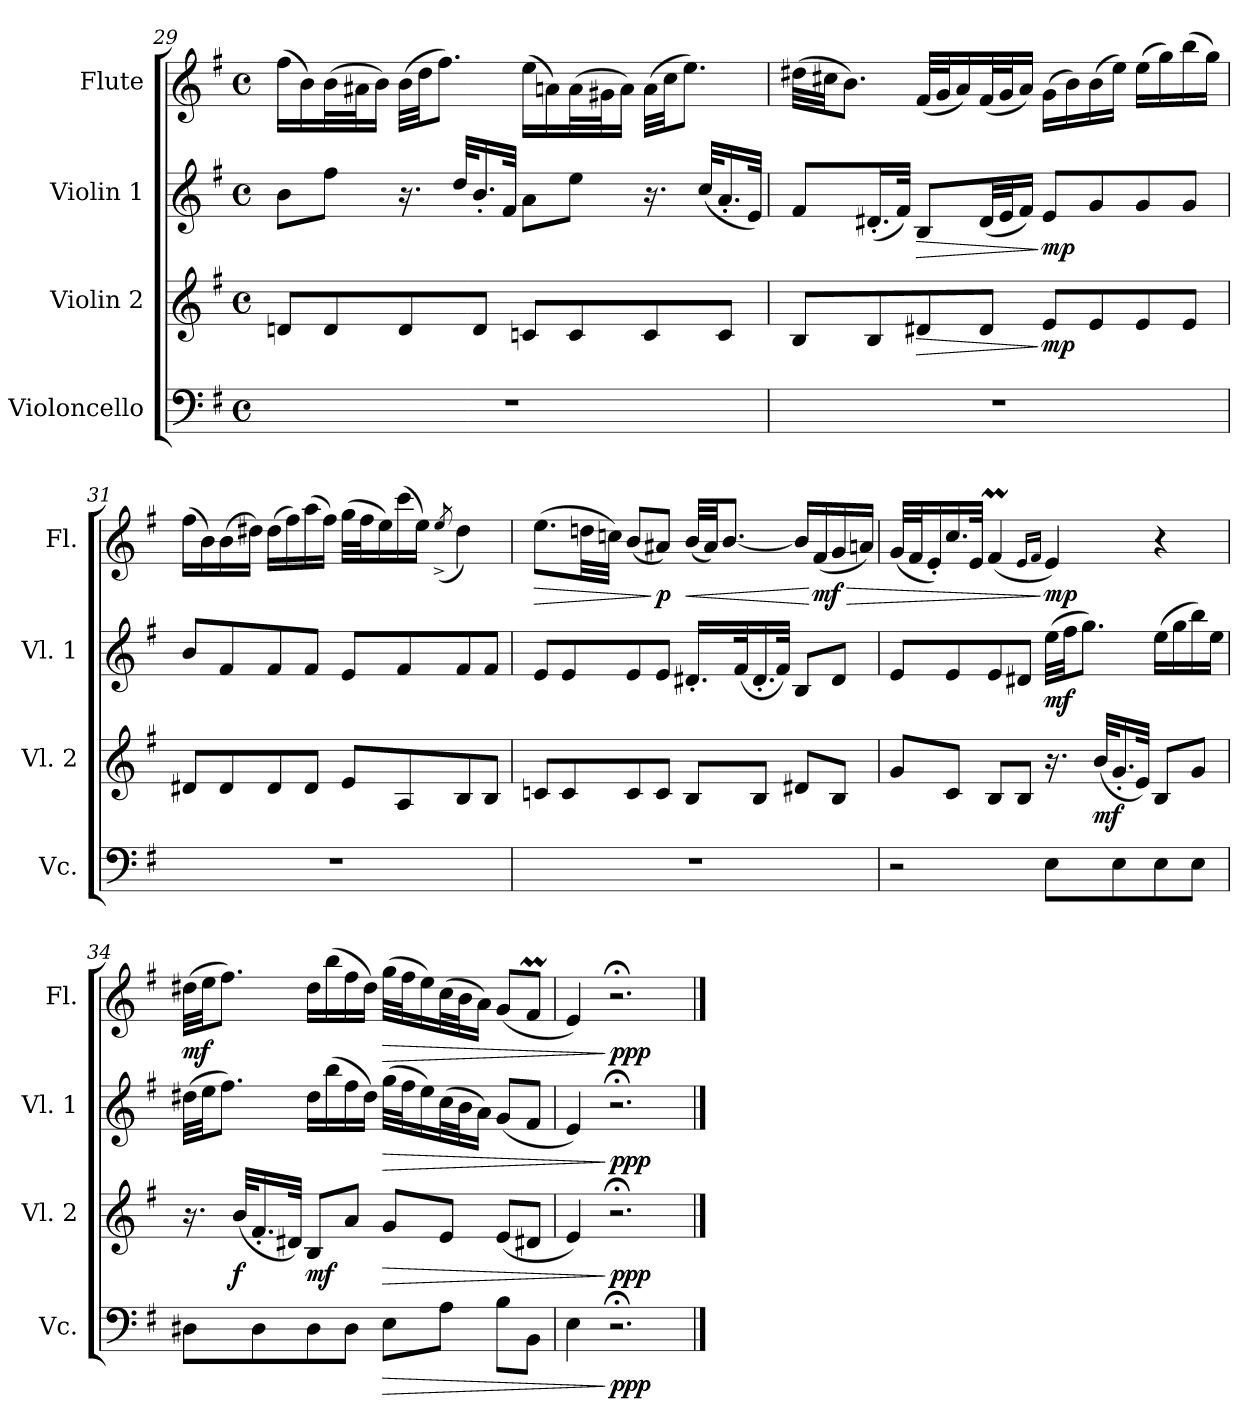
**kern	**dynam	**kern	**dynam	**kern	**dynam	**kern	**dynam
*part4	*part4	*part3	*part3	*part2	*part2	*part1	*part1
*staff4	*staff4	*staff3	*staff3	*staff2	*staff2	*staff1	*staff1
*I"Violoncello	*	*I"Violin 2	*	*I"Violin 1	*	*I"Flute	*
*I'Vc.	*	*I'Vl. 2	*	*I'Vl. 1	*	*I'Fl.	*
*clefF4	*	*clefG2	*	*clefG2	*	*clefG2	*
*k[f#]	*	*k[f#]	*	*k[f#]	*	*k[f#]	*
*M4/4	*	*M4/4	*	*M4/4	*	*M4/4	*
*met(c)	*	*met(c)	*	*met(c)	*	*met(c)	*
=29	=29	=29	=29	=29	=29	=29	=29
1r	.	8dn/L	.	8b\L	.	(>16ff#\LL	.
.	.	.	.	.	.	16b\)	.
.	.	8d/	.	8ff#\J	.	(>32b\L	.
.	.	.	.	.	.	32a#X\J	.
.	.	.	.	.	.	16b\JJ)	.
.	.	8d/	.	16.r	.	(>32b\LLL	.
.	.	.	.	.	.	32dd\JJ	.
.	.	.	.	.	.	8.ff#\J)	.
.	.	.	.	32dd/KLL	.	.	.
.	.	8d/J	.	16.b'/	.	.	.
.	.	.	.	32f#/JJk	.	.	.
.	.	8cn/L	.	8a\L	.	(>16ee\LL	.
.	.	.	.	.	.	16an\)	.
.	.	8c/	.	8ee\J	.	(>32a\L	.
.	.	.	.	.	.	32g#X\J	.
.	.	.	.	.	.	16a\JJ)	.
.	.	8c/	.	16.r	.	(>32a\LLL	.
.	.	.	.	.	.	32cc\JJ	.
.	.	.	.	.	.	8.ee\J)	.
.	.	.	.	(<32cc/KLL	.	.	.
.	.	8c/J	.	16.a'/	.	.	.
.	.	.	.	32e/JJk)	.	.	.
!!LO:LB:g=z
=30	=30	=30	=30	=30	=30	=30	=30
1r	.	8B/L	.	8f#/L	.	(>32dd#X\LLL	.
.	.	.	.	.	.	32cc#X\JJ	.
.	.	.	.	.	.	8.b\J)	.
.	.	8B/	.	(<16.d#X'/L	.	.	.
.	.	.	.	32f#/JJk)	.	.	.
!	!	!	!LO:HP:b	!	!LO:HP:b	!	!
.	.	8d#X/	>	8B/L	>	(<32f#/LLL	.
.	.	.	.	.	.	32g/J	.
.	.	.	.	.	.	16a/)	.
.	.	8d#/J	.	(<32d#/LL	.	(<32f#/L	.
.	.	.	.	32e/J	.	32g/J	.
.	.	.	.	16f#/JJ)	.	16a/JJ)	.
!	!	!	!LO:DY:n=1:b	!	!LO:DY:n=1:b	!	!
.	.	8e/L	] mp	8e/L	] mp	(>16g\LL	.
.	.	.	.	.	.	16b\)	.
.	.	8e/	.	8g/	.	(>16b\	.
.	.	.	.	.	.	16ee\JJ)	.
.	.	8e/	.	8g/	.	(>16ee\LL	.
.	.	.	.	.	.	16gg\)	.
.	.	8e/J	.	8g/J	.	(>16bb\	.
.	.	.	.	.	.	16gg\JJ)	.
=31	=31	=31	=31	=31	=31	=31	=31
1r	.	8d#X/L	.	8b/L	.	(>16ff#\LL	.
.	.	.	.	.	.	16b\)	.
.	.	8d#/	.	8f#/	.	(>16b\	.
.	.	.	.	.	.	16dd#X\JJ)	.
.	.	8d#/	.	8f#/	.	(>16dd#\LL	.
.	.	.	.	.	.	16ff#\)	.
.	.	8d#/J	.	8f#/J	.	(>16aa\	.
.	.	.	.	.	.	16ff#\JJ)	.
.	.	8e/L	.	8e/L	.	(>32gg\LLL	.
.	.	.	.	.	.	32ff#\J	.
.	.	.	.	.	.	16ee\)	.
.	.	8A/	.	8f#/	.	(>16ccc\	.
.	.	.	.	.	.	16ee\JJ)	.
.	.	.	.	.	.	(<8qee^/	.
.	.	8B/	.	8f#/	.	4dd#\)	.
.	.	8B/J	.	8f#/J	.	.	.
!!LO:LB:g=z
=32	=32	=32	=32	=32	=32	=32	=32
!	!	!	!	!	!	!	!LO:HP:b
1r	.	8cn/L	.	8e/L	.	(>8.ee\L	>
.	.	8c/	.	8e/	.	.	.
.	.	.	.	.	.	32ddn\LL	.
.	.	.	.	.	.	32ccn\JJJ)	.
.	.	8c/	.	8e/	.	(<8b/L	.
!	!	!	!	!	!	!	!LO:DY:n=1:b
.	.	8c/J	.	8e/J	.	8a#X/J)	] p
!	!	!	!	!	!	!	!LO:HP:b
.	.	8B/L	.	16.d#X'/LL	.	(<32b/LLL	<
.	.	.	.	.	.	32a#/JJ)	.
.	.	.	.	.	.	[8.b/J	.
.	.	.	.	(<32f#/K	.	.	.
.	.	8B/J	.	16.d#'/	.	.	.
.	.	.	.	32f#/JJk)	.	.	.
.	.	8d#X/L	.	8B/L	.	16b/LL]	.
!	!	!	!	!	!	!	!LO:HP:n=1:b
!	!	!	!	!	!	!	!LO:DY:n=2:b
.	.	.	.	.	.	(<16f#/	[ > mf
.	.	8B/J	.	8d#/J	.	16g/	.
.	.	.	.	.	.	16an/JJ)	.
=33	=33	=33	=33	=33	=33	=33	=33
2r	.	8g/L	.	8e/L	.	(<32g/LLL	.
.	.	.	.	.	.	32f#/J	.
.	.	.	.	.	.	16e'/)	.
.	.	8c/J	.	8e/	.	16.cc/	.
.	.	.	.	.	.	32e/JJk	.
.	.	8B/L	.	8e/	.	(<4f#m/	.
.	.	8B/J	.	8d#X/J	.	.	.
.	.	.	.	.	.	16qe/LL	.
.	.	.	.	.	.	16qf#/JJ	.
!	!	!	!	!	!LO:DY:b	!	!LO:DY:n=1:b
8E\L	.	16.r	.	(>32ee\LLL	mf	4e/)	] mp
.	.	.	.	32ff#\JJ	.	.	.
.	.	.	.	8.gg\J)	.	.	.
!	!	!	!LO:DY:b	!	!	!	!
.	.	(<32b/KLL	mf	.	.	.	.
8E\	.	16.g'/	.	.	.	.	.
.	.	32e/JJk)	.	.	.	.	.
8E\	.	8B/L	.	(>16ee\LL	.	4r	.
.	.	.	.	16gg\	.	.	.
8E\J	.	8g/J	.	16bb\)	.	.	.
.	.	.	.	16ee\JJ	.	.	.
!!LO:LB:g=z
=34	=34	=34	=34	=34	=34	=34	=34
!	!	!	!	!	!	!	!LO:DY:b
8D#X\L	.	16.r	.	(>32dd#X\LLL	.	(>32dd#X\LLL	mf
.	.	.	.	32ee\JJ	.	32ee\JJ	.
.	.	.	.	8.ff#\J)	.	8.ff#\J)	.
!	!	!	!LO:DY:b	!	!	!	!
.	.	(<32b/KLL	f	.	.	.	.
8D#\	.	16.f#'/	.	.	.	.	.
.	.	32d#X/JJk)	.	.	.	.	.
!	!	!	!LO:DY:b	!	!	!	!
8D#\	.	8B/L	mf	16dd#\LL	.	16dd#\LL	.
.	.	.	.	(>16bb\	.	(>16bb\	.
8D#\J	.	8a/J	.	16ff#\	.	16ff#\	.
.	.	.	.	16dd#\JJ)	.	16dd#\JJ)	.
!	!LO:HP:b	!	!LO:HP:b	!	!LO:HP:b	!	!LO:HP:b
8E\L	>	8g/L	>	(>32gg\LLL	>	(>32gg\LLL	>
.	.	.	.	32ff#\J	.	32ff#\J	.
.	.	.	.	16ee\)	.	16ee\)	.
*	*	*	*	*	*	*MM25	*
8A\J	.	8e/J	.	(>32cc\L	.	(>32cc\L	.
.	.	.	.	32b\J	.	32b\J	.
.	.	.	.	16a\JJ)	.	16a\JJ)	.
*	*	*	*	*	*	*MM20	*
8B\L	.	(<8e/L	.	(<8g/L	.	(<8g/L	.
*	*	*	*	*	*	*MM15	*
8BB\J	.	8d#X/J	.	8f#/J	.	8f#m/J	.
=35	=35	=35	=35	=35	=35	=35	=35
4E\	.	4e/)	.	4e/)	.	4e/)	.
!	!LO:DY:n=1:b	!	!LO:DY:n=1:b	!	!LO:DY:n=1:b	!	!LO:DY:n=1:b
2.r;<	] ppp	2.r;<	] ppp	2.r;<	] ppp	2.r;<	] ppp
==	==	==	==	==	==	==	==
*-	*-	*-	*-	*-	*-	*-	*-
